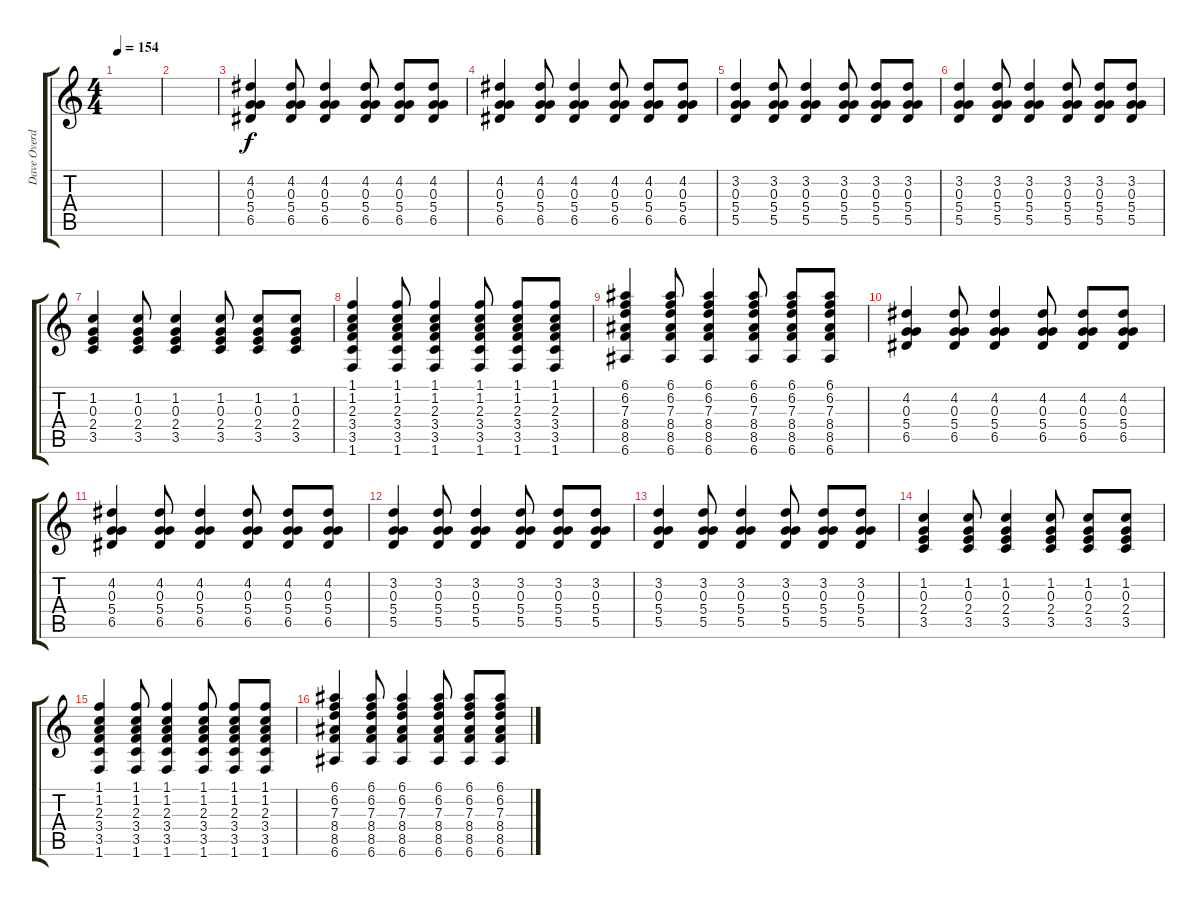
\track ("Dave Overdrive" "Dave Overd") {instrument overdrivenguitar}
\staff {score tabs}
\tuning (E4 B3 G3 D3 A2 E2) {hide}
\ts (4 4)
\tempo 154
\clef g2
\ks c
|
|
(4.2 0.3 5.4 6.5).4 (4.2 0.3 5.4 6.5).8 (4.2 0.3 5.4 6.5).4 (4.2 0.3 5.4 6.5).8 (4.2 0.3 5.4 6.5).8 (4.2 0.3 5.4 6.5).8 |
(4.2 0.3 5.4 6.5).4 (4.2 0.3 5.4 6.5).8 (4.2 0.3 5.4 6.5).4 (4.2 0.3 5.4 6.5).8 (4.2 0.3 5.4 6.5).8 (4.2 0.3 5.4 6.5).8 |
(3.2 0.3 5.4 5.5).4 (3.2 0.3 5.4 5.5).8 (3.2 0.3 5.4 5.5).4 (3.2 0.3 5.4 5.5).8 (3.2 0.3 5.4 5.5).8 (3.2 0.3 5.4 5.5).8 |
(3.2 0.3 5.4 5.5).4 (3.2 0.3 5.4 5.5).8 (3.2 0.3 5.4 5.5).4 (3.2 0.3 5.4 5.5).8 (3.2 0.3 5.4 5.5).8 (3.2 0.3 5.4 5.5).8 |
(1.2 0.3 2.4 3.5).4 (1.2 0.3 2.4 3.5).8 (1.2 0.3 2.4 3.5).4 (1.2 0.3 2.4 3.5).8 (1.2 0.3 2.4 3.5).8 (1.2 0.3 2.4 3.5).8 |
(1.1 1.2 2.3 3.4 3.5 1.6).4 (1.1 1.2 2.3 3.4 3.5 1.6).8 (1.1 1.2 2.3 3.4 3.5 1.6).4 (1.1 1.2 2.3 3.4 3.5 1.6).8 (1.1 1.2 2.3 3.4 3.5 1.6).8 (1.1 1.2 2.3 3.4 3.5 1.6).8 |
(6.1 6.2 7.3 8.4 8.5 6.6).4 (6.1 6.2 7.3 8.4 8.5 6.6).8 (6.1 6.2 7.3 8.4 8.5 6.6).4 (6.1 6.2 7.3 8.4 8.5 6.6).8 (6.1 6.2 7.3 8.4 8.5 6.6).8 (6.1 6.2 7.3 8.4 8.5 6.6).8 |
(4.2 0.3 5.4 6.5).4 (4.2 0.3 5.4 6.5).8 (4.2 0.3 5.4 6.5).4 (4.2 0.3 5.4 6.5).8 (4.2 0.3 5.4 6.5).8 (4.2 0.3 5.4 6.5).8 |
(4.2 0.3 5.4 6.5).4 (4.2 0.3 5.4 6.5).8 (4.2 0.3 5.4 6.5).4 (4.2 0.3 5.4 6.5).8 (4.2 0.3 5.4 6.5).8 (4.2 0.3 5.4 6.5).8 |
(3.2 0.3 5.4 5.5).4 (3.2 0.3 5.4 5.5).8 (3.2 0.3 5.4 5.5).4 (3.2 0.3 5.4 5.5).8 (3.2 0.3 5.4 5.5).8 (3.2 0.3 5.4 5.5).8 |
(3.2 0.3 5.4 5.5).4 (3.2 0.3 5.4 5.5).8 (3.2 0.3 5.4 5.5).4 (3.2 0.3 5.4 5.5).8 (3.2 0.3 5.4 5.5).8 (3.2 0.3 5.4 5.5).8 |
(1.2 0.3 2.4 3.5).4 (1.2 0.3 2.4 3.5).8 (1.2 0.3 2.4 3.5).4 (1.2 0.3 2.4 3.5).8 (1.2 0.3 2.4 3.5).8 (1.2 0.3 2.4 3.5).8 |
(1.1 1.2 2.3 3.4 3.5 1.6).4 (1.1 1.2 2.3 3.4 3.5 1.6).8 (1.1 1.2 2.3 3.4 3.5 1.6).4 (1.1 1.2 2.3 3.4 3.5 1.6).8 (1.1 1.2 2.3 3.4 3.5 1.6).8 (1.1 1.2 2.3 3.4 3.5 1.6).8 |
(6.1 6.2 7.3 8.4 8.5 6.6).4 (6.1 6.2 7.3 8.4 8.5 6.6).8 (6.1 6.2 7.3 8.4 8.5 6.6).4 (6.1 6.2 7.3 8.4 8.5 6.6).8 (6.1 6.2 7.3 8.4 8.5 6.6).8 (6.1 6.2 7.3 8.4 8.5 6.6).8
